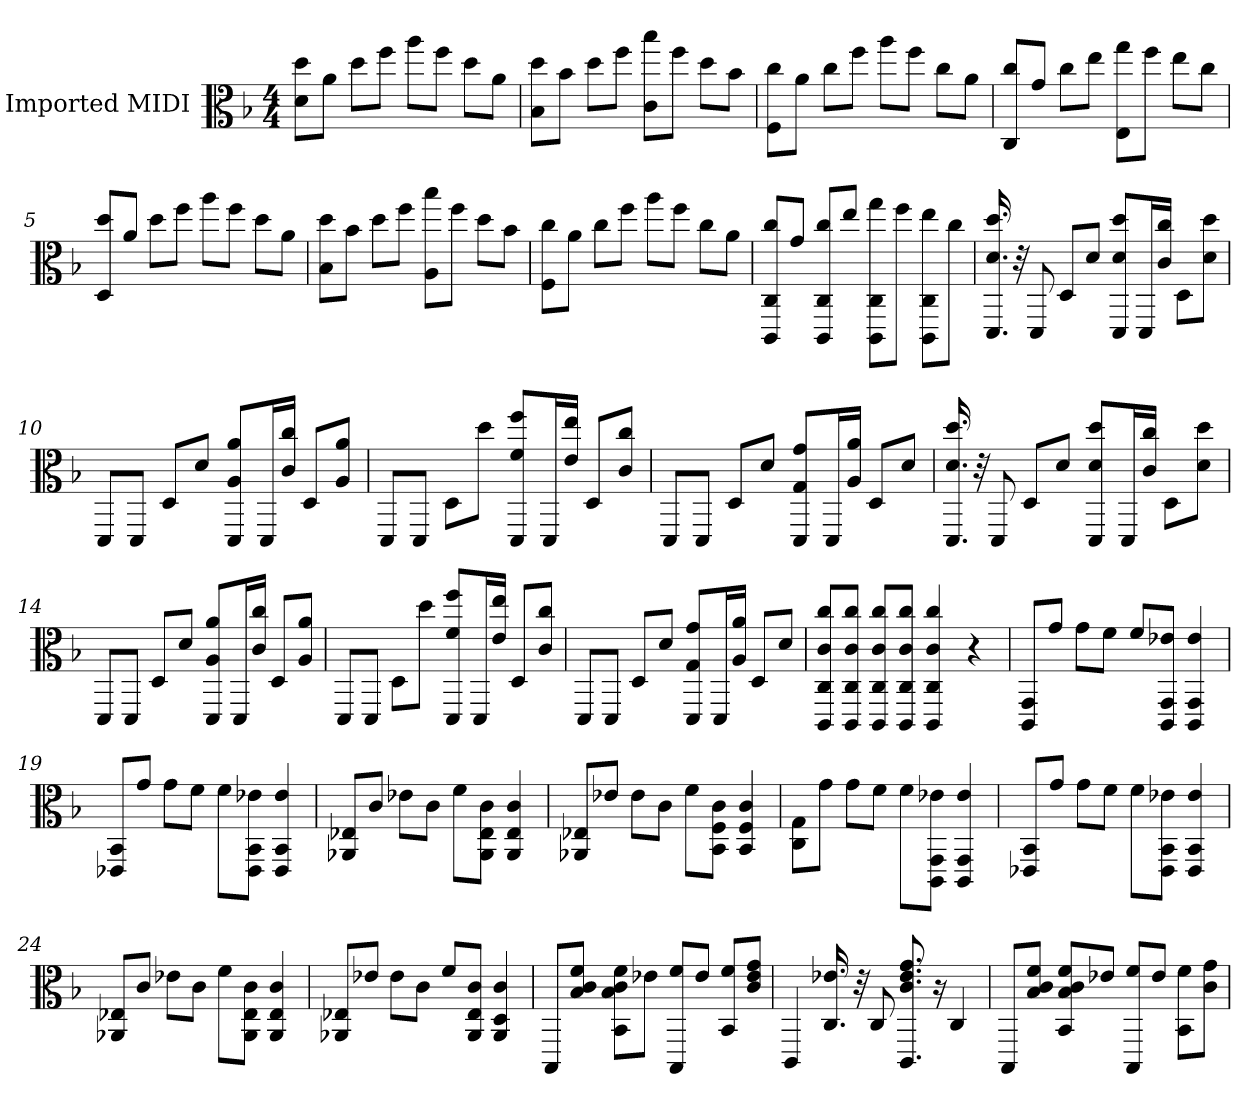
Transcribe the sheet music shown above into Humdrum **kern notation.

**kern
*part1
*staff1
*I"Imported MIDI
*clefC3
*k[b-]
*d:
*M4/4
=1
8d\ 8dd\L
8a\J
8dd\L
8ff\J
8aa\L
8ff\J
8dd\L
8a\J
=2
8B-\ 8dd\L
8b-\J
8dd\L
8ff\J
8c\ 8bb-\L
8ff\J
8dd\L
8b-\J
=3
8F\ 8cc\L
8a\J
8cc\L
8ff\J
8aa\L
8ff\J
8cc\L
8a\J
=4
8C/ 8cc/L
8g/J
8cc\L
8ee\J
8E\ 8gg\L
8ff\J
8ee\L
8cc\J
=5
8D/ 8dd/L
8a/J
8dd\L
8ff\J
8aa\L
8ff\J
8dd\L
8a\J
=6
8B-\ 8dd\L
8b-\J
8dd\L
8ff\J
8A\ 8bb-\L
8ff\J
8dd\L
8b-\J
=7
8F\ 8cc\L
8a\J
8cc\L
8ff\J
8aa\L
8ff\J
8cc\L
8a\J
=8
8C/ 8CC/ 8cc/L
8g/J
8CC/ 8cc/ 8C/L
8ee/J
8gg\ 8C\ 8CC\L
8ff\J
8ee\ 8CC\ 8C\L
8cc\J
=9
16.d 16.DD 16.dd
32r
8DD
8D/L
8d/J
8DD/ 8dd/ 8d/L
16DD/L
16c/ 16cc/JJ
8D\L
8d\ 8dd\J
=10
8DD/L
8DD/J
8D/L
8d/J
8DD/ 8A/ 8a/L
16DD/L
16cc/ 16c/JJ
8D/L
8a/ 8A/J
=11
8DD/L
8DD/J
8D\L
8dd\J
8DD/ 8ff/ 8f/L
16DD/L
16ee/ 16e/JJ
8D/L
8cc/ 8c/J
=12
8DD/L
8DD/J
8D/L
8d/J
8DD/ 8G/ 8g/L
16DD/L
16a/ 16A/JJ
8D/L
8d/J
=13
16.d 16.DD 16.dd
32r
8DD
8D/L
8d/J
8DD/ 8dd/ 8d/L
16DD/L
16c/ 16cc/JJ
8D\L
8d\ 8dd\J
=14
8DD/L
8DD/J
8D/L
8d/J
8DD/ 8A/ 8a/L
16DD/L
16cc/ 16c/JJ
8D/L
8a/ 8A/J
=15
8DD/L
8DD/J
8D\L
8dd\J
8DD/ 8ff/ 8f/L
16DD/L
16ee/ 16e/JJ
8D/L
8cc/ 8c/J
=16
8DD/L
8DD/J
8D/L
8d/J
8DD/ 8G/ 8g/L
16DD/L
16a/ 16A/JJ
8D/L
8d/J
=17
8C/ 8CC/ 8cc/ 8c/L
8C/ 8CC/ 8cc/ 8c/J
8C/ 8CC/ 8cc/ 8c/L
8C/ 8CC/ 8cc/ 8c/J
4C 4CC 4cc 4c
4r
=18
8CC/ 8GG/L
8g/J
8g\L
8f\J
8f/L
8e-X/ 8CC/ 8GG/J
4e- 4CC 4GG
=19
8BB-/ 8EE-X/L
8g/J
8g\L
8f\J
8f\L
8EE-\ 8BB-\ 8e-X\J
4e- 4EE- 4BB-
=20
8E-X/ 8AA-X/L
8c/J
8e-X\L
8c\J
8f\L
8AA-\ 8E-\ 8c\J
4c 4AA- 4E-
=21
8E-X/ 8AA-X/L
8e-X/J
8e-\L
8c\J
8f\L
8BB-\ 8F\ 8c\J
4c 4BB- 4F
=22
8G\ 8C\L
8g\J
8g\L
8f\J
8f\L
8CC\ 8GG\ 8e-X\J
4e- 4CC 4GG
=23
8BB-/ 8EE-X/L
8g/J
8g\L
8f\J
8f\L
8EE-\ 8BB-\ 8e-X\J
4e- 4EE- 4BB-
=24
8E-X/ 8AA-X/L
8c/J
8e-X\L
8c\J
8f\L
8AA-\ 8E-\ 8c\J
4c 4AA- 4E-
=25
8E-X/ 8AA-X/L
8e-X/J
8e-\L
8c\J
8f/L
8E-/ 8c/ 8AA-/J
4c 4AA- 4D
=26
8BBB-/L
8c/ 8B-/ 8f/J
8f\ 8BB-\ 8c\ 8B-\L
8e-X\J
8BBB-/ 8f/L
8e-/J
8BB-/ 8f/L
8e-/ 8c/ 8g/J
=27
4CC
16.C 16.e-X
32r
8C
8.e- 8.g 8.CC 8.c
16r
4C
=28
8BBB-/L
8f/ 8B-/ 8c/J
8BB-/ 8c/ 8B-/ 8f/L
8e-X/J
8BBB-/ 8f/L
8e-/J
8f\ 8BB-\L
8g\ 8c\J
=
*-
